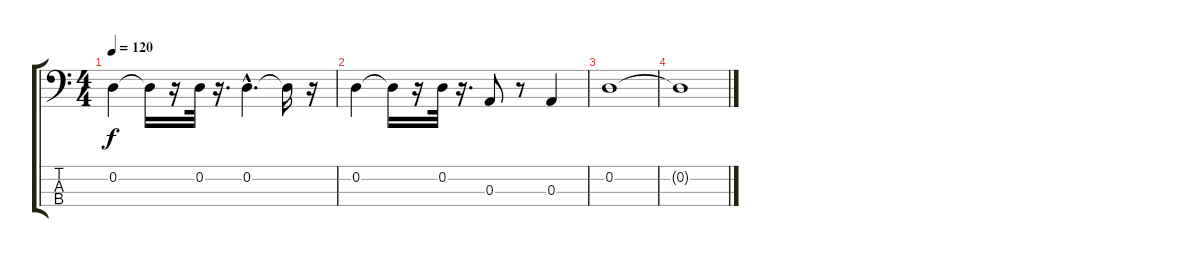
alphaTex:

\track "" {instrument fretlessbass}
\staff {score tabs}
\tuning (G2 D2 A1 E1) {hide}
\ts (4 4)
\tempo 120
\clef f4
\ks c
0.2.4{dy f} 0.2{t}.16 r.16 0.2.32 r.16{d} 0.2{hac}.4{d} 0.2{t}.16 r.16 |
0.2.4 0.2{t}.16 r.16 0.2.32 r.16{d} 0.3.8 r.8 0.3.4 |
0.2.1 |
0.2{t}.1
